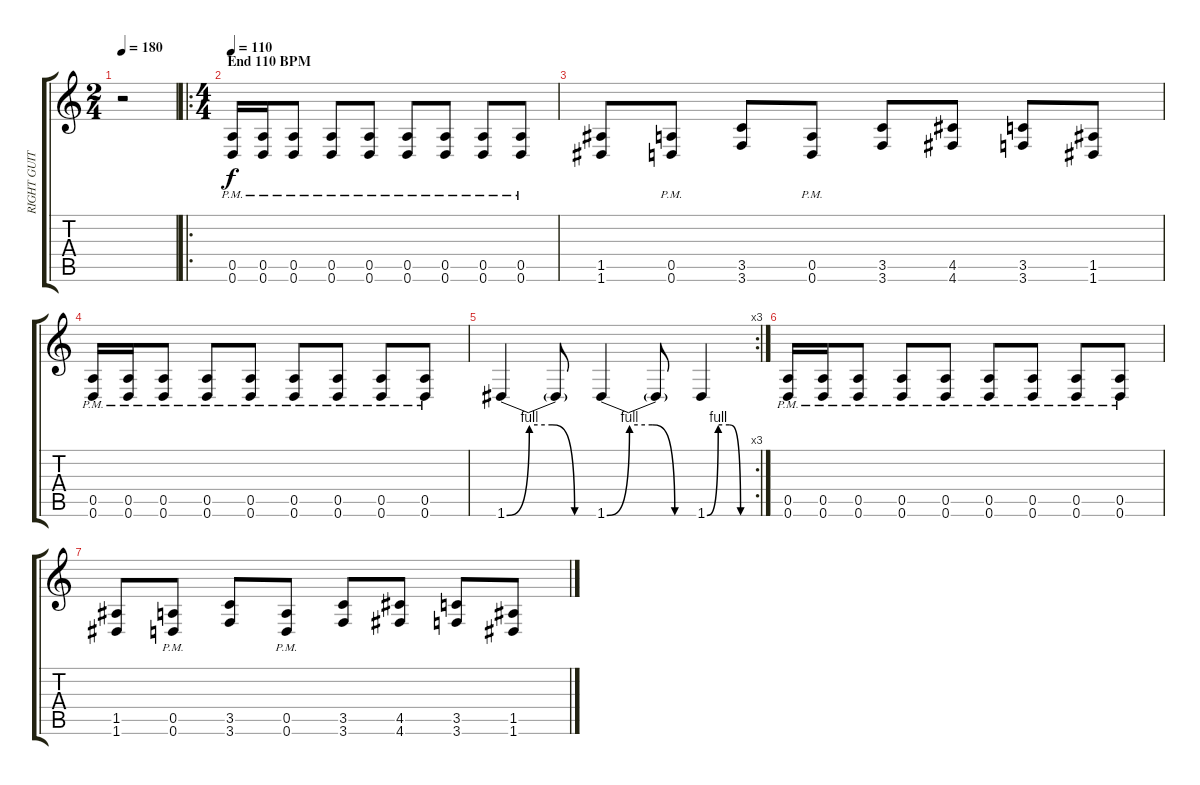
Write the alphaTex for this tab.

\track ("RIGHT GUITAR" "RIGHT GUIT") {instrument distortionguitar}
\staff {score tabs}
\tuning (E4 B3 G3 D3 A2 D2) {hide}
\ts (2 4)
\tempo 180
\clef g2
\ks c
r.2{dy f} |
\ro
\ts (4 4)
\section ("" "End 110 BPM")
\tempo 110
(0.5{pm} 0.6{pm}).16 (0.5{pm} 0.6{pm}).16 (0.5{pm} 0.6{pm}).8 (0.5{pm} 0.6{pm}).8 (0.5{pm} 0.6{pm}).8 (0.5{pm} 0.6{pm}).8 (0.5{pm} 0.6{pm}).8 (0.5{pm} 0.6{pm}).8 (0.5{pm} 0.6{pm}).8 |
(1.5 1.6).8 (0.5{pm} 0.6{pm}).8 (3.5 3.6).8 (0.5{pm} 0.6{pm}).8 (3.5 3.6).8 (4.5 4.6).8 (3.5 3.6).8 (1.5 1.6).8 |
(0.5{pm} 0.6{pm}).16 (0.5{pm} 0.6{pm}).16 (0.5{pm} 0.6{pm}).8 (0.5{pm} 0.6{pm}).8 (0.5{pm} 0.6{pm}).8 (0.5{pm} 0.6{pm}).8 (0.5{pm} 0.6{pm}).8 (0.5{pm} 0.6{pm}).8 (0.5{pm} 0.6{pm}).8 |
\rc 3
1.6{be (custom 0 0 15 4 30 4 45 0 60 0)}.4 1.6{t}.8 1.6{be (custom 0 0 15 4 30 4 45 0 60 0)}.4 1.6{t}.8 1.6{be (custom 0 0 15 4 30 4 45 0 60 0)}.4 |
(0.5{pm} 0.6{pm}).16 (0.5{pm} 0.6{pm}).16 (0.5{pm} 0.6{pm}).8 (0.5{pm} 0.6{pm}).8 (0.5{pm} 0.6{pm}).8 (0.5{pm} 0.6{pm}).8 (0.5{pm} 0.6{pm}).8 (0.5{pm} 0.6{pm}).8 (0.5{pm} 0.6{pm}).8 |
(1.5 1.6).8 (0.5{pm} 0.6{pm}).8 (3.5 3.6).8 (0.5{pm} 0.6{pm}).8 (3.5 3.6).8 (4.5 4.6).8 (3.5 3.6).8 (1.5 1.6).8
